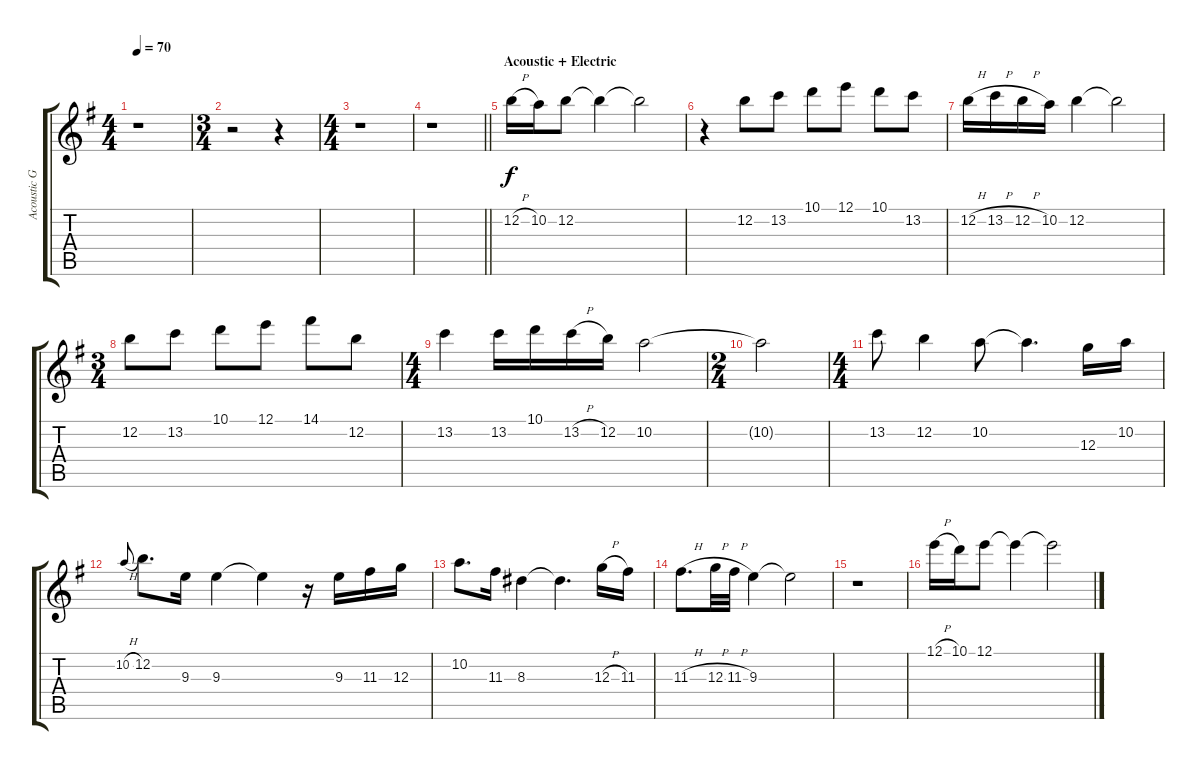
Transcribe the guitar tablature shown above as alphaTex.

\track ("Acoustic Guitar" "Acoustic G") {instrument acousticguitarnylon}
\staff {score tabs}
\tuning (E4 B3 G3 D3 A2 E2) {hide}
\ts (4 4)
\tempo 70
\clef g2
\ks eminor
r.1{dy f} |
\ts (3 4)
r.2 r.4 |
\ts (4 4)
r.1 |
\barLineRight lightlight
r.1 |
\section ("" "Acoustic + Electric")
12.2{h}.16 10.2.16 12.2.8 12.2{t}.4 12.2{t}.2 |
r.4 12.2.8 13.2.8 10.1.8 12.1.8 10.1.8 13.2.8 |
12.2{h}.16 13.2{h}.16 12.2{h}.16 10.2.16 12.2.4 12.2{t}.2 |
\ts (3 4)
12.2.8 13.2.8 10.1.8 12.1.8 14.1.8 12.2.8 |
\ts (4 4)
13.2.4 13.2.16 10.1.16 13.2{h}.16 12.2.16 10.2.2 |
\ts (2 4)
10.2{t}.2 |
\ts (4 4)
13.2.8 12.2.4 10.2.8 10.2{t}.4{d} 12.3.16 10.2.16 |
10.2{h}.8{gr onbeat} 12.2.8{d} 9.3.16 9.3.4 9.3{t}.4 r.16 9.3.16 11.3.16 12.3.16 |
10.2.8{d} 11.3.16 8.3.4 8.3{t}.4{d} 12.3{h}.16 11.3.16 |
11.3{h}.8{d} 12.3{h}.32 11.3{h}.32 9.3.4 9.3{t}.2 |
r.1 |
12.1{h}.16 10.1.16 12.1.8 12.1{t}.4 12.1{t}.2
